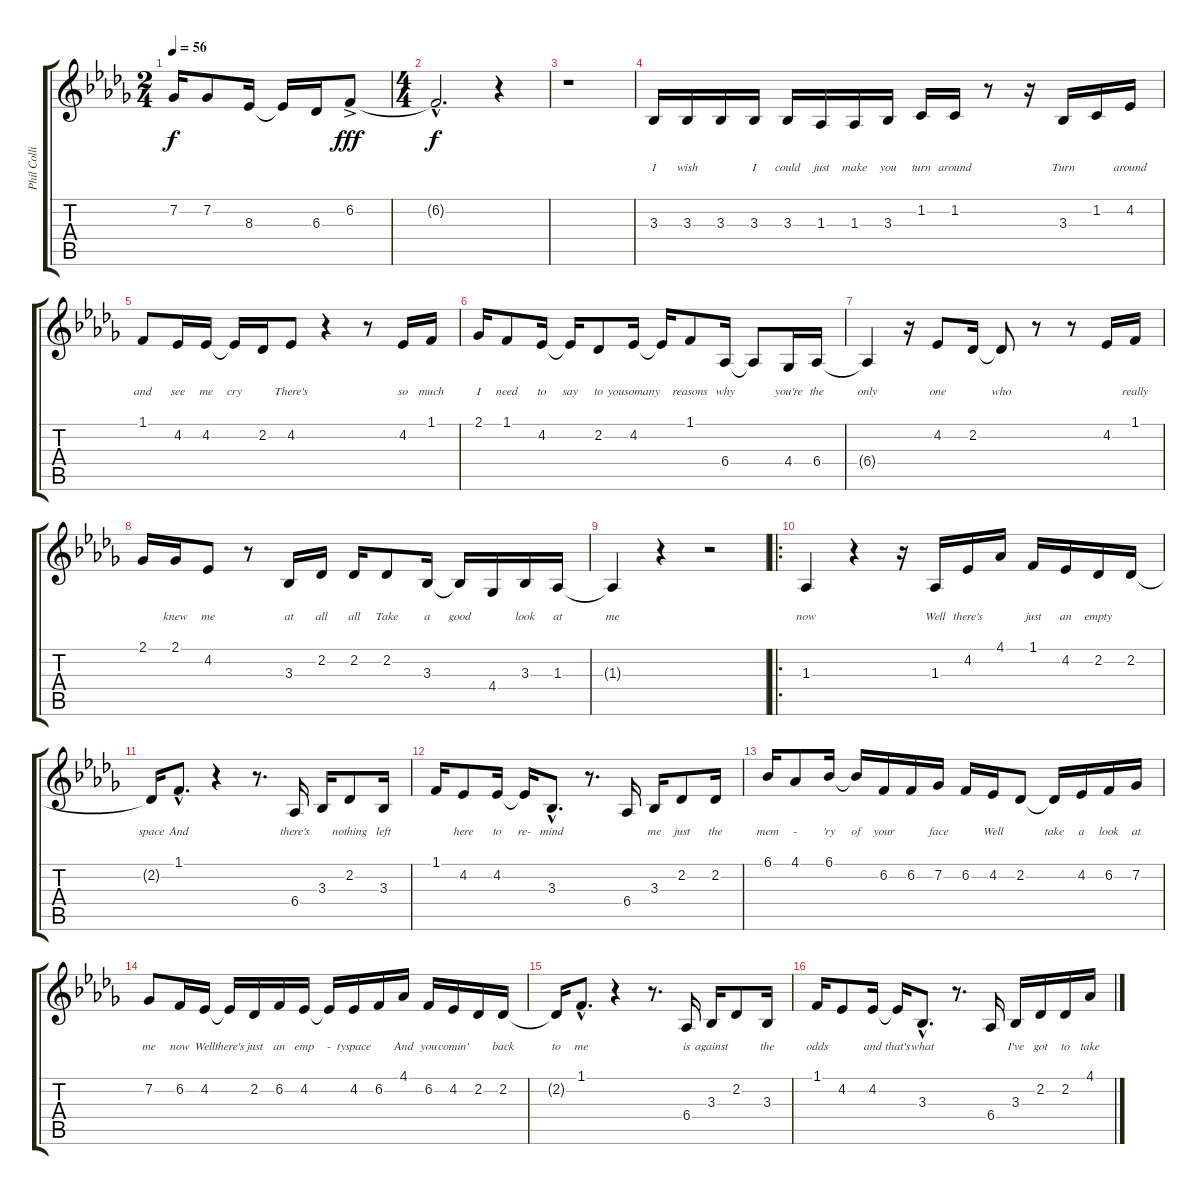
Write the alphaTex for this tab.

\track ("Phil Collins (melody)" "Phil Colli") {instrument brightacousticpiano}
\staff {score tabs}
\tuning (E4 B3 G3 D3 A2 E2) {hide}
\ts (2 4)
\tempo 56
\clef g2
\ks bbminor
7.2{t}.16{dy f} 7.2.8 8.3.16 8.3{t}.16 6.3.16 6.2{ac}.8{dy fff} |
\ts (4 4)
6.2{hac t}.2{d dy f} r.4 |
r.1 |
3.3.16{lyrics (0 "") lyrics (1 "") lyrics (2 "I") lyrics (3 "") lyrics (4 "")} 3.3.16{lyrics (0 "") lyrics (1 "") lyrics (2 "wish") lyrics (3 "") lyrics (4 "")} 3.3.16{lyrics (0 "") lyrics (1 "") lyrics (2 "") lyrics (3 "") lyrics (4 "")} 3.3.16{lyrics (0 "") lyrics (1 "") lyrics (2 "I") lyrics (3 "") lyrics (4 "")} 3.3.16{lyrics (0 "") lyrics (1 "") lyrics (2 "could") lyrics (3 "") lyrics (4 "")} 1.3.16{lyrics (0 "") lyrics (1 "") lyrics (2 "just") lyrics (3 "") lyrics (4 "")} 1.3.16{lyrics (0 "") lyrics (1 "") lyrics (2 "make") lyrics (3 "") lyrics (4 "")} 3.3.16{lyrics (0 "") lyrics (1 "") lyrics (2 "you") lyrics (3 "") lyrics (4 "")} 1.2.16{lyrics (0 "") lyrics (1 "") lyrics (2 "turn") lyrics (3 "") lyrics (4 "")} 1.2.16{lyrics (0 "") lyrics (1 "") lyrics (2 "around") lyrics (3 "") lyrics (4 "")} r.8 r.16 3.3.16{lyrics (0 "") lyrics (1 "") lyrics (2 "Turn") lyrics (3 "") lyrics (4 "")} 1.2.16{lyrics (0 "") lyrics (1 "") lyrics (2 "") lyrics (3 "") lyrics (4 "")} 4.2.16{lyrics (0 "") lyrics (1 "") lyrics (2 "around") lyrics (3 "") lyrics (4 "")} |
1.1.8{lyrics (0 "") lyrics (1 "") lyrics (2 "and") lyrics (3 "") lyrics (4 "")} 4.2.16{lyrics (0 "") lyrics (1 "") lyrics (2 "see") lyrics (3 "") lyrics (4 "")} 4.2.16{lyrics (0 "") lyrics (1 "") lyrics (2 "me") lyrics (3 "") lyrics (4 "")} 4.2{t}.16{lyrics (0 "") lyrics (1 "") lyrics (2 "cry") lyrics (3 "") lyrics (4 "")} 2.2.16{lyrics (0 "") lyrics (1 "") lyrics (2 "") lyrics (3 "") lyrics (4 "")} 4.2.8{lyrics (0 "") lyrics (1 "") lyrics (2 "There's") lyrics (3 "") lyrics (4 "")} r.4 r.8 4.2.16{lyrics (0 "") lyrics (1 "") lyrics (2 "so") lyrics (3 "") lyrics (4 "")} 1.1.16{lyrics (0 "") lyrics (1 "") lyrics (2 "much") lyrics (3 "") lyrics (4 "")} |
2.1.16{lyrics (0 "") lyrics (1 "") lyrics (2 "I") lyrics (3 "") lyrics (4 "")} 1.1.8{lyrics (0 "") lyrics (1 "") lyrics (2 "need") lyrics (3 "") lyrics (4 "")} 4.2.16{lyrics (0 "") lyrics (1 "") lyrics (2 "to") lyrics (3 "") lyrics (4 "")} 4.2{t}.16{lyrics (0 "") lyrics (1 "") lyrics (2 "say") lyrics (3 "") lyrics (4 "")} 2.2.8{lyrics (0 "") lyrics (1 "") lyrics (2 "to") lyrics (3 "") lyrics (4 "")} 4.2.16{lyrics (0 "") lyrics (1 "") lyrics (2 "yousomany") lyrics (3 "") lyrics (4 "")} 4.2{t}.16{lyrics (0 "") lyrics (1 "") lyrics (2 "") lyrics (3 "") lyrics (4 "")} 1.1.8{lyrics (0 "") lyrics (1 "") lyrics (2 "reasons") lyrics (3 "") lyrics (4 "")} 6.4.16{lyrics (0 "") lyrics (1 "") lyrics (2 "why") lyrics (3 "") lyrics (4 "")} 6.4{t}.8{lyrics (0 "") lyrics (1 "") lyrics (2 "") lyrics (3 "") lyrics (4 "")} 4.4.16{lyrics (0 "") lyrics (1 "") lyrics (2 "you're") lyrics (3 "") lyrics (4 "")} 6.4.16{lyrics (0 "") lyrics (1 "") lyrics (2 "the") lyrics (3 "") lyrics (4 "")} |
6.4{t}.4{lyrics (0 "") lyrics (1 "") lyrics (2 "only") lyrics (3 "") lyrics (4 "")} r.16 4.2.8{lyrics (0 "") lyrics (1 "") lyrics (2 "one") lyrics (3 "") lyrics (4 "")} 2.2.16{lyrics (0 "") lyrics (1 "") lyrics (2 "") lyrics (3 "") lyrics (4 "")} 2.2{t}.8{lyrics (0 "") lyrics (1 "") lyrics (2 "who") lyrics (3 "") lyrics (4 "")} r.8 r.8 4.2.16{lyrics (0 "") lyrics (1 "") lyrics (2 "") lyrics (3 "") lyrics (4 "")} 1.1.16{lyrics (0 "") lyrics (1 "") lyrics (2 "really") lyrics (3 "") lyrics (4 "")} |
2.1.16{lyrics (0 "") lyrics (1 "") lyrics (2 "") lyrics (3 "") lyrics (4 "")} 2.1.16{lyrics (0 "") lyrics (1 "") lyrics (2 "knew") lyrics (3 "") lyrics (4 "")} 4.2.8{lyrics (0 "") lyrics (1 "") lyrics (2 "me") lyrics (3 "") lyrics (4 "")} r.8 3.3.16{lyrics (0 "") lyrics (1 "") lyrics (2 "at") lyrics (3 "") lyrics (4 "")} 2.2.16{lyrics (0 "") lyrics (1 "") lyrics (2 "all") lyrics (3 "") lyrics (4 "")} 2.2.16{lyrics (0 "") lyrics (1 "") lyrics (2 "all") lyrics (3 "") lyrics (4 "")} 2.2.8{lyrics (0 "") lyrics (1 "") lyrics (2 "Take") lyrics (3 "") lyrics (4 "")} 3.3.16{lyrics (0 "") lyrics (1 "") lyrics (2 "a") lyrics (3 "") lyrics (4 "")} 3.3{t}.16{lyrics (0 "") lyrics (1 "") lyrics (2 "good") lyrics (3 "") lyrics (4 "")} 4.4.16{lyrics (0 "") lyrics (1 "") lyrics (2 "") lyrics (3 "") lyrics (4 "")} 3.3.16{lyrics (0 "") lyrics (1 "") lyrics (2 "look") lyrics (3 "") lyrics (4 "")} 1.3.16{lyrics (0 "") lyrics (1 "") lyrics (2 "at") lyrics (3 "") lyrics (4 "")} |
1.3{t}.4{lyrics (0 "") lyrics (1 "") lyrics (2 "me") lyrics (3 "") lyrics (4 "")} r.4 r.2 |
\ro
1.3.4{lyrics (0 "") lyrics (1 "") lyrics (2 "now") lyrics (3 "") lyrics (4 "")} r.4 r.16 1.3.16{lyrics (0 "") lyrics (1 "") lyrics (2 "Well") lyrics (3 "") lyrics (4 "")} 4.2.16{lyrics (0 "") lyrics (1 "") lyrics (2 "there's") lyrics (3 "") lyrics (4 "")} 4.1.16{lyrics (0 "") lyrics (1 "") lyrics (2 "") lyrics (3 "") lyrics (4 "")} 1.1.16{lyrics (0 "") lyrics (1 "") lyrics (2 "just") lyrics (3 "") lyrics (4 "")} 4.2.16{lyrics (0 "") lyrics (1 "") lyrics (2 "an") lyrics (3 "") lyrics (4 "")} 2.2.16{lyrics (0 "") lyrics (1 "") lyrics (2 "empty") lyrics (3 "") lyrics (4 "")} 2.2.16{lyrics (0 "") lyrics (1 "") lyrics (2 "") lyrics (3 "") lyrics (4 "")} |
2.2{t}.16{lyrics (0 "") lyrics (1 "") lyrics (2 "space") lyrics (3 "") lyrics (4 "")} 1.1{hac}.8{d lyrics (0 "") lyrics (1 "") lyrics (2 "And") lyrics (3 "") lyrics (4 "")} r.4 r.8{d} 6.4.16{lyrics (0 "") lyrics (1 "") lyrics (2 "there's") lyrics (3 "") lyrics (4 "")} 3.3.16{lyrics (0 "") lyrics (1 "") lyrics (2 "") lyrics (3 "") lyrics (4 "")} 2.2.8{lyrics (0 "") lyrics (1 "") lyrics (2 "nothing") lyrics (3 "") lyrics (4 "")} 3.3.16{lyrics (0 "") lyrics (1 "") lyrics (2 "left") lyrics (3 "") lyrics (4 "")} |
1.1.16{lyrics (0 "") lyrics (1 "") lyrics (2 "") lyrics (3 "") lyrics (4 "")} 4.2.8{lyrics (0 "") lyrics (1 "") lyrics (2 "here") lyrics (3 "") lyrics (4 "")} 4.2.16{lyrics (0 "") lyrics (1 "") lyrics (2 "to") lyrics (3 "") lyrics (4 "")} 4.2{t}.16{lyrics (0 "") lyrics (1 "") lyrics (2 "re-") lyrics (3 "") lyrics (4 "")} 3.3{hac}.8{d lyrics (0 "") lyrics (1 "") lyrics (2 "mind") lyrics (3 "") lyrics (4 "")} r.8{d} 6.4.16{lyrics (0 "") lyrics (1 "") lyrics (2 "") lyrics (3 "") lyrics (4 "")} 3.3.16{lyrics (0 "") lyrics (1 "") lyrics (2 "me") lyrics (3 "") lyrics (4 "")} 2.2.8{lyrics (0 "") lyrics (1 "") lyrics (2 "just") lyrics (3 "") lyrics (4 "")} 2.2.16{lyrics (0 "") lyrics (1 "") lyrics (2 "the") lyrics (3 "") lyrics (4 "")} |
6.1.16{lyrics (0 "") lyrics (1 "") lyrics (2 "mem") lyrics (3 "") lyrics (4 "")} 4.1.8{lyrics (0 "") lyrics (1 "") lyrics (2 "-") lyrics (3 "") lyrics (4 "")} 6.1.16{lyrics (0 "") lyrics (1 "") lyrics (2 "'ry") lyrics (3 "") lyrics (4 "")} 6.1{t}.16{lyrics (0 "") lyrics (1 "") lyrics (2 "of") lyrics (3 "") lyrics (4 "")} 6.2.16{lyrics (0 "") lyrics (1 "") lyrics (2 "your") lyrics (3 "") lyrics (4 "")} 6.2.16{lyrics (0 "") lyrics (1 "") lyrics (2 "") lyrics (3 "") lyrics (4 "")} 7.2.16{lyrics (0 "") lyrics (1 "") lyrics (2 "face") lyrics (3 "") lyrics (4 "")} 6.2.16{lyrics (0 "") lyrics (1 "") lyrics (2 "") lyrics (3 "") lyrics (4 "")} 4.2.16{lyrics (0 "") lyrics (1 "") lyrics (2 "Well") lyrics (3 "") lyrics (4 "")} 2.2.8{lyrics (0 "") lyrics (1 "") lyrics (2 "") lyrics (3 "") lyrics (4 "")} 2.2{t}.16{lyrics (0 "") lyrics (1 "") lyrics (2 "take") lyrics (3 "") lyrics (4 "")} 4.2.16{lyrics (0 "") lyrics (1 "") lyrics (2 "a") lyrics (3 "") lyrics (4 "")} 6.2.16{lyrics (0 "") lyrics (1 "") lyrics (2 "look") lyrics (3 "") lyrics (4 "")} 7.2.16{lyrics (0 "") lyrics (1 "") lyrics (2 "at") lyrics (3 "") lyrics (4 "")} |
7.2.8{lyrics (0 "") lyrics (1 "") lyrics (2 "me") lyrics (3 "") lyrics (4 "")} 6.2.16{lyrics (0 "") lyrics (1 "") lyrics (2 "now") lyrics (3 "") lyrics (4 "")} 4.2.16{lyrics (0 "") lyrics (1 "") lyrics (2 "Well") lyrics (3 "") lyrics (4 "")} 4.2{t}.16{lyrics (0 "") lyrics (1 "") lyrics (2 "there's") lyrics (3 "") lyrics (4 "")} 2.2.16{lyrics (0 "") lyrics (1 "") lyrics (2 "just") lyrics (3 "") lyrics (4 "")} 6.2.16{lyrics (0 "") lyrics (1 "") lyrics (2 "an") lyrics (3 "") lyrics (4 "")} 4.2.16{lyrics (0 "") lyrics (1 "") lyrics (2 "emp") lyrics (3 "") lyrics (4 "")} 4.2{t}.16{lyrics (0 "") lyrics (1 "") lyrics (2 "-") lyrics (3 "") lyrics (4 "")} 4.2.16{lyrics (0 "") lyrics (1 "") lyrics (2 "tyspace") lyrics (3 "") lyrics (4 "")} 6.2.16{lyrics (0 "") lyrics (1 "") lyrics (2 "") lyrics (3 "") lyrics (4 "")} 4.1.16{lyrics (0 "") lyrics (1 "") lyrics (2 "And") lyrics (3 "") lyrics (4 "")} 6.2.16{lyrics (0 "") lyrics (1 "") lyrics (2 "you") lyrics (3 "") lyrics (4 "")} 4.2.16{lyrics (0 "") lyrics (1 "") lyrics (2 "comin'") lyrics (3 "") lyrics (4 "")} 2.2.16{lyrics (0 "") lyrics (1 "") lyrics (2 "") lyrics (3 "") lyrics (4 "")} 2.2.16{lyrics (0 "") lyrics (1 "") lyrics (2 "back") lyrics (3 "") lyrics (4 "")} |
2.2{t}.16{lyrics (0 "") lyrics (1 "") lyrics (2 "to") lyrics (3 "") lyrics (4 "")} 1.1{hac}.8{d lyrics (0 "") lyrics (1 "") lyrics (2 "me") lyrics (3 "") lyrics (4 "")} r.4 r.8{d} 6.4.16{lyrics (0 "") lyrics (1 "") lyrics (2 "is") lyrics (3 "") lyrics (4 "")} 3.3.16{lyrics (0 "") lyrics (1 "") lyrics (2 "against") lyrics (3 "") lyrics (4 "")} 2.2.8{lyrics (0 "") lyrics (1 "") lyrics (2 "") lyrics (3 "") lyrics (4 "")} 3.3.16{lyrics (0 "") lyrics (1 "") lyrics (2 "the") lyrics (3 "") lyrics (4 "")} |
1.1.16{lyrics (0 "") lyrics (1 "") lyrics (2 "odds") lyrics (3 "") lyrics (4 "")} 4.2.8{lyrics (0 "") lyrics (1 "") lyrics (2 "") lyrics (3 "") lyrics (4 "")} 4.2.16{lyrics (0 "") lyrics (1 "") lyrics (2 "and") lyrics (3 "") lyrics (4 "")} 4.2{t}.16{lyrics (0 "") lyrics (1 "") lyrics (2 "that's") lyrics (3 "") lyrics (4 "")} 3.3{hac}.8{d lyrics (0 "") lyrics (1 "") lyrics (2 "what") lyrics (3 "") lyrics (4 "")} r.8{d} 6.4.16{lyrics (0 "") lyrics (1 "") lyrics (2 "") lyrics (3 "") lyrics (4 "")} 3.3.16{lyrics (0 "") lyrics (1 "") lyrics (2 "I've") lyrics (3 "") lyrics (4 "")} 2.2.16{lyrics (0 "") lyrics (1 "") lyrics (2 "got") lyrics (3 "") lyrics (4 "")} 2.2.16{lyrics (0 "") lyrics (1 "") lyrics (2 "to") lyrics (3 "") lyrics (4 "")} 4.1.16{lyrics (0 "") lyrics (1 "") lyrics (2 "take") lyrics (3 "") lyrics (4 "")}
